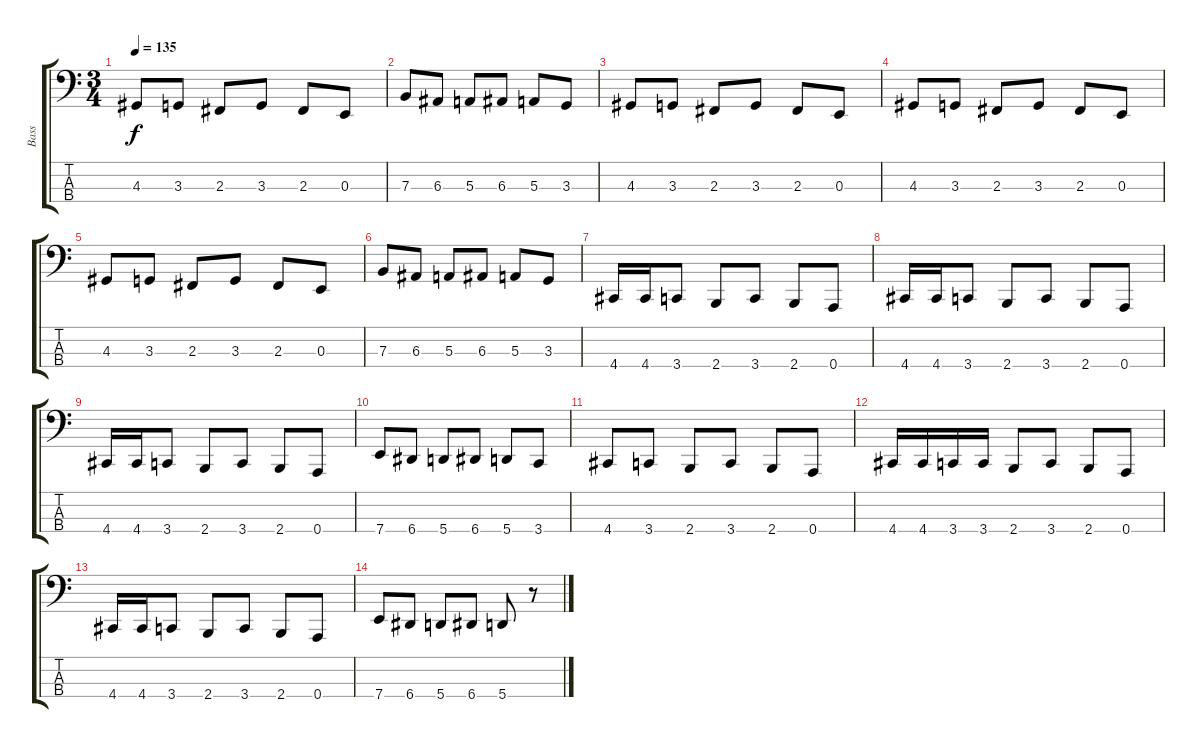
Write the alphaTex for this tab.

\track ("Bass" "Bass") {instrument electricbasspick}
\staff {score tabs}
\tuning (D2 A1 E1 A0) {hide}
\ts (3 4)
\tempo 135
\clef f4
\ks c
4.3.8{dy f} 3.3.8 2.3.8 3.3.8 2.3.8 0.3.8 |
7.3.8 6.3.8 5.3.8 6.3.8 5.3.8 3.3.8 |
4.3.8 3.3.8 2.3.8 3.3.8 2.3.8 0.3.8 |
4.3.8 3.3.8 2.3.8 3.3.8 2.3.8 0.3.8 |
4.3.8 3.3.8 2.3.8 3.3.8 2.3.8 0.3.8 |
7.3.8 6.3.8 5.3.8 6.3.8 5.3.8 3.3.8 |
4.4.16 4.4.16 3.4.8 2.4.8 3.4.8 2.4.8 0.4.8 |
4.4.16 4.4.16 3.4.8 2.4.8 3.4.8 2.4.8 0.4.8 |
4.4.16 4.4.16 3.4.8 2.4.8 3.4.8 2.4.8 0.4.8 |
7.4.8 6.4.8 5.4.8 6.4.8 5.4.8 3.4.8 |
4.4.8 3.4.8 2.4.8 3.4.8 2.4.8 0.4.8 |
4.4.16 4.4.16 3.4.16 3.4.16 2.4.8 3.4.8 2.4.8 0.4.8 |
4.4.16 4.4.16 3.4.8 2.4.8 3.4.8 2.4.8 0.4.8 |
7.4.8 6.4.8 5.4.8 6.4.8 5.4.8 r.8
